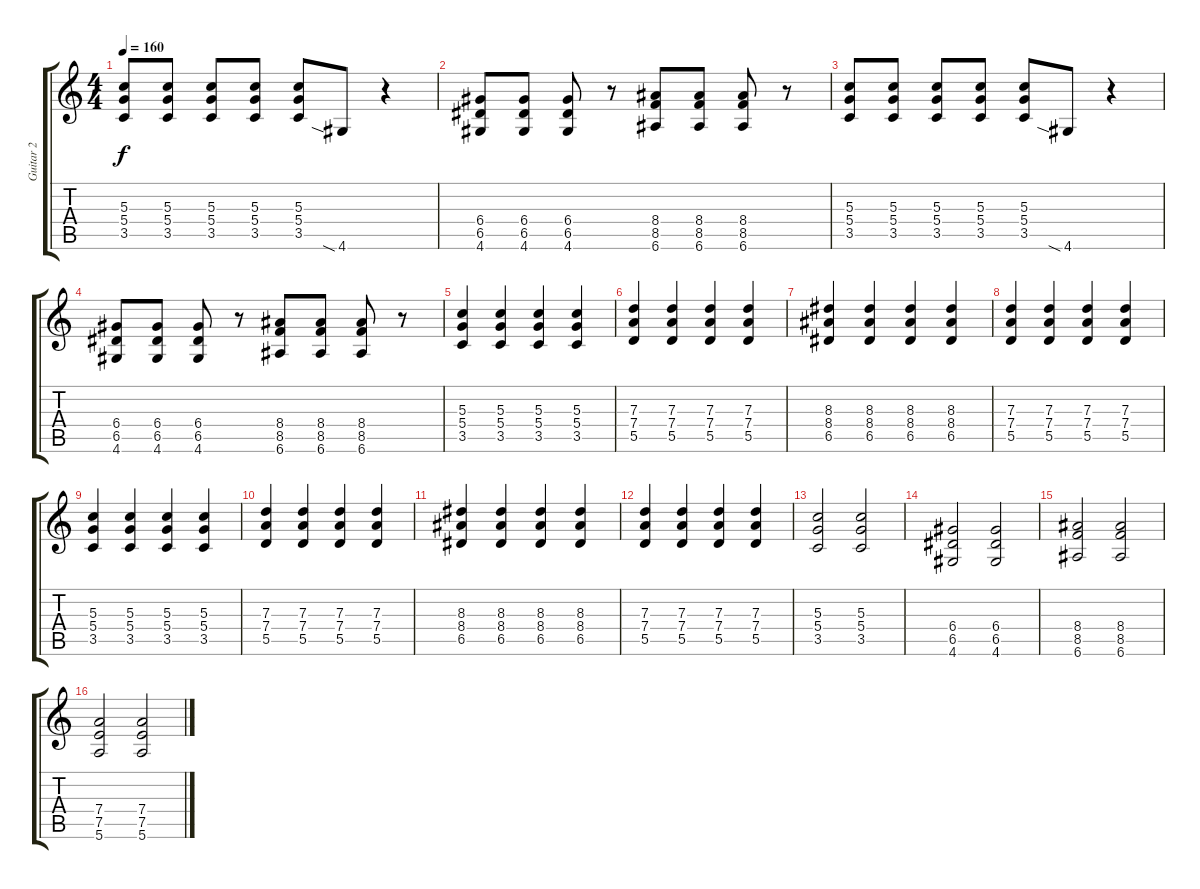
\track ("Guitar 2" "Guitar 2") {instrument overdrivenguitar}
\staff {score tabs}
\tuning (E4 B3 G3 D3 A2 E2) {hide}
\ts (4 4)
\tempo 160
\clef g2
\ks c
(5.3 5.4 3.5).8{dy f} (5.3 5.4 3.5).8 (5.3 5.4 3.5).8 (5.3 5.4 3.5).8 (5.3 5.4 3.5).8 4.6{sia}.8 r.4 |
(6.4 6.5 4.6).8 (6.4 6.5 4.6).8 (6.4 6.5 4.6).8 r.8 (8.4 8.5 6.6).8 (8.4 8.5 6.6).8 (8.4 8.5 6.6).8 r.8 |
(5.3 5.4 3.5).8 (5.3 5.4 3.5).8 (5.3 5.4 3.5).8 (5.3 5.4 3.5).8 (5.3 5.4 3.5).8 4.6{sia}.8 r.4 |
(6.4 6.5 4.6).8 (6.4 6.5 4.6).8 (6.4 6.5 4.6).8 r.8 (8.4 8.5 6.6).8 (8.4 8.5 6.6).8 (8.4 8.5 6.6).8 r.8 |
(5.3 5.4 3.5).4 (5.3 5.4 3.5).4 (5.3 5.4 3.5).4 (5.3 5.4 3.5).4 |
(7.3 7.4 5.5).4 (7.3 7.4 5.5).4 (7.3 7.4 5.5).4 (7.3 7.4 5.5).4 |
(8.3 8.4 6.5).4 (8.3 8.4 6.5).4 (8.3 8.4 6.5).4 (8.3 8.4 6.5).4 |
(7.3 7.4 5.5).4 (7.3 7.4 5.5).4 (7.3 7.4 5.5).4 (7.3 7.4 5.5).4 |
(5.3 5.4 3.5).4 (5.3 5.4 3.5).4 (5.3 5.4 3.5).4 (5.3 5.4 3.5).4 |
(7.3 7.4 5.5).4 (7.3 7.4 5.5).4 (7.3 7.4 5.5).4 (7.3 7.4 5.5).4 |
(8.3 8.4 6.5).4 (8.3 8.4 6.5).4 (8.3 8.4 6.5).4 (8.3 8.4 6.5).4 |
(7.3 7.4 5.5).4 (7.3 7.4 5.5).4 (7.3 7.4 5.5).4 (7.3 7.4 5.5).4 |
(5.3 5.4 3.5).2 (5.3 5.4 3.5).2 |
(6.4 6.5 4.6).2 (6.4 6.5 4.6).2 |
(8.4 8.5 6.6).2 (8.4 8.5 6.6).2 |
(7.4 7.5 5.6).2 (7.4 7.5 5.6).2
